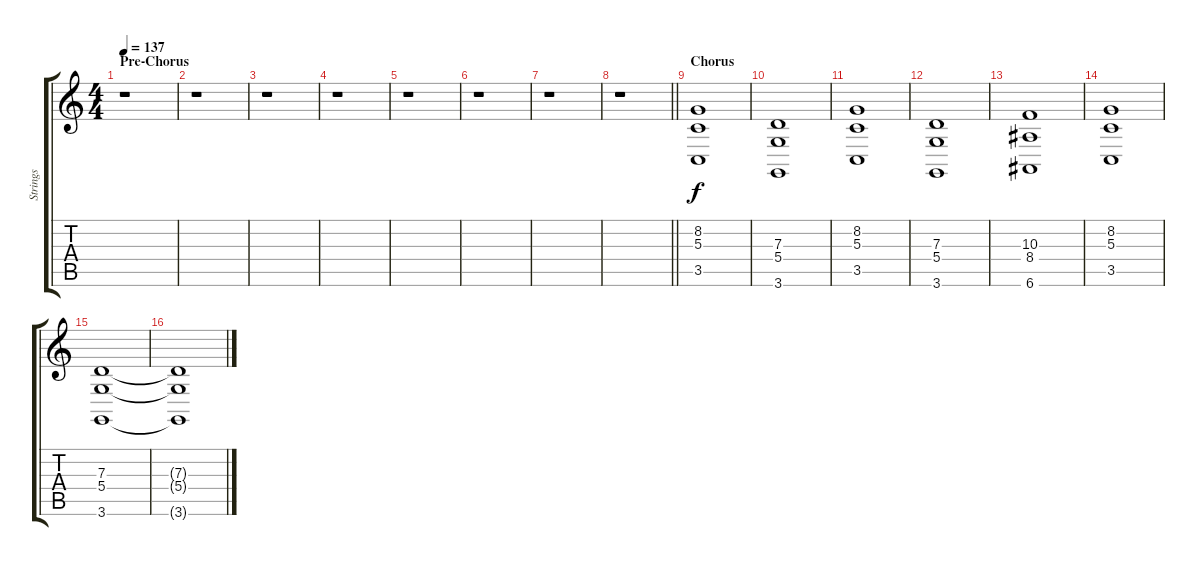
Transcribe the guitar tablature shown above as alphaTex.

\track ("Strings " "Strings ") {instrument stringensemble1}
\staff {score tabs}
\tuning (E4 B3 G3 D3 A2 E2) {hide}
\ts (4 4)
\section ("" "Pre-Chorus")
\tempo 137
\clef g2
\ks c
r.1{dy f} |
r.1 |
r.1 |
r.1 |
r.1 |
r.1 |
r.1 |
\barLineRight lightlight
r.1 |
\section ("" "Chorus ")
(8.2 5.3 3.5).1 |
(7.3 5.4 3.6).1 |
(8.2 5.3 3.5).1 |
(7.3 5.4 3.6).1 |
(10.3 8.4 6.6).1 |
(8.2 5.3 3.5).1 |
(7.3 5.4 3.6).1 |
(7.3{t} 5.4{t} 3.6{t}).1
